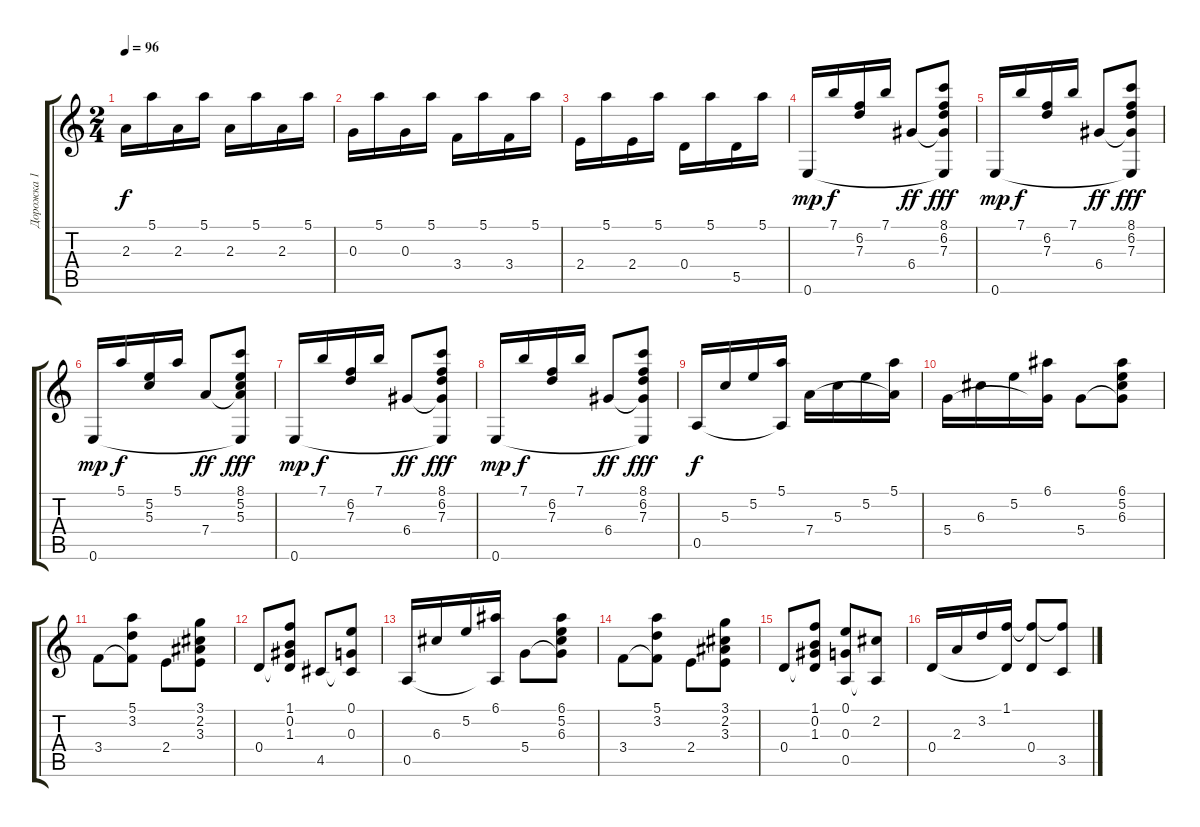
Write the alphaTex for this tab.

\track ("Дорожка 1" "Дорожка 1") {instrument acousticguitarsteel}
\staff {score tabs}
\tuning (E4 B3 G3 D3 A2 E2) {hide}
\ts (2 4)
\tempo 96
\clef g2
\ks c
2.3.16{dy f} 5.1.16 2.3.16 5.1.16 2.3.16 5.1.16 2.3.16 5.1.16 |
0.3.16 5.1.16 0.3.16 5.1.16 3.4.16 5.1.16 3.4.16 5.1.16 |
2.4.16 5.1.16 2.4.16 5.1.16 0.4.16 5.1.16 5.5.16 5.1.16 |
0.6.16{dy mp} 7.1.16{dy f} (6.2 7.3).16 7.1.16 6.4.8{dy ff} (8.1 6.2 7.3 6.4{t} 0.6{t}).8{dy fff} |
0.6.16{dy mp} 7.1.16{dy f} (6.2 7.3).16 7.1.16 6.4.8{dy ff} (8.1 6.2 7.3 6.4{t} 0.6{t}).8{dy fff} |
0.6.16{dy mp} 5.1.16{dy f} (5.2 5.3).16 5.1.16 7.4.8{dy ff} (8.1 5.2 5.3 7.4{t} 0.6{t}).8{dy fff} |
0.6.16{dy mp} 7.1.16{dy f} (6.2 7.3).16 7.1.16 6.4.8{dy ff} (8.1 6.2 7.3 6.4{t} 0.6{t}).8{dy fff} |
0.6.16{dy mp} 7.1.16{dy f} (6.2 7.3).16 7.1.16 6.4.8{dy ff} (8.1 6.2 7.3 6.4{t} 0.6{t}).8{dy fff} |
0.5.16{dy f} 5.3.16 5.2.16 (5.1 0.5{t}).16 7.4.16 5.3.16 5.2.16 (5.1 7.4{t}).16 |
5.4.16 6.3.16 5.2.16 (6.1 5.4{t}).16 5.4.8 (6.1 5.2 6.3 5.4{t}).8 |
3.4.8 (5.1 3.2 3.4{t}).8 2.4.8 (3.1 2.2 3.3 2.4{t}).8 |
0.4.8 (1.1 0.2 1.3 0.4{t}).8 4.5.8 (0.1 0.3 4.5{t}).8 |
0.5.16 6.3.16 5.2.16 (6.1 0.5{t}).16 5.4.8 (6.1 5.2 6.3 5.4{t}).8 |
3.4.8 (5.1 3.2 3.4{t}).8 2.4.8 (3.1 2.2 3.3 2.4{t}).8 |
0.4.8 (1.1 0.2 1.3 0.4{t}).8 (0.1 0.3 0.5).8 (2.2 0.5{t}).8 |
0.4.16 2.3.16 3.2.16 (1.1 0.4{t}).16 (1.1{t} 0.4).8 (1.1{t} 3.5).8
